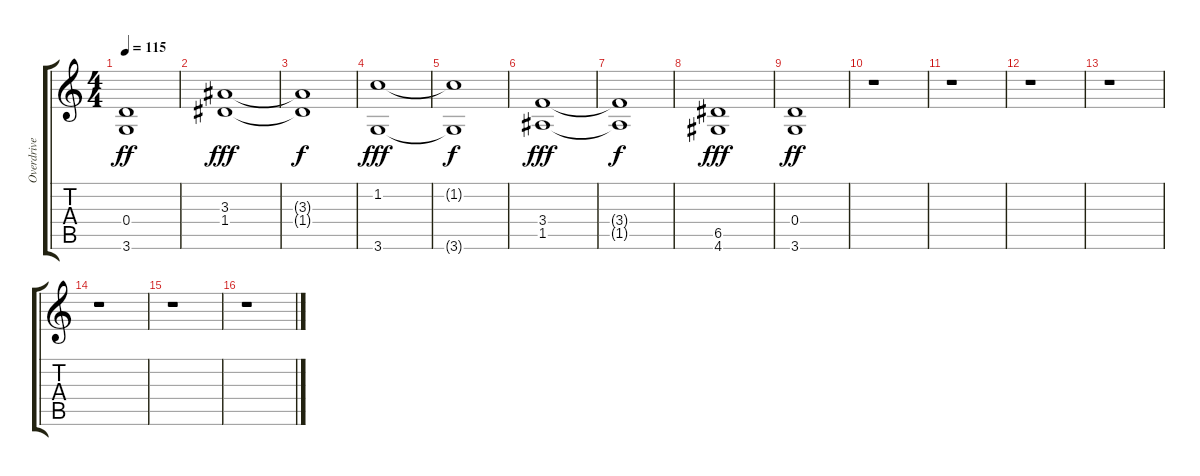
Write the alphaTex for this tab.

\track ("Overdrive Guitar" "Overdrive ") {instrument overdrivenguitar}
\staff {score tabs}
\tuning (E4 B3 G3 D3 A2 E2) {hide}
\ts (4 4)
\tempo 115
\clef g2
\ks c
(0.4 3.6).1{dy ff} |
(3.3 1.4).1{dy fff} |
(3.3{t} 1.4{t}).1{dy f} |
(1.2 3.6).1{dy fff} |
(1.2{t} 3.6{t}).1{dy f} |
(3.4 1.5).1{dy fff} |
(3.4{t} 1.5{t}).1{dy f} |
(6.5 4.6).1{dy fff} |
(0.4 3.6).1{dy ff} |
r.1 |
r.1 |
r.1 |
r.1 |
r.1 |
r.1 |
r.1
